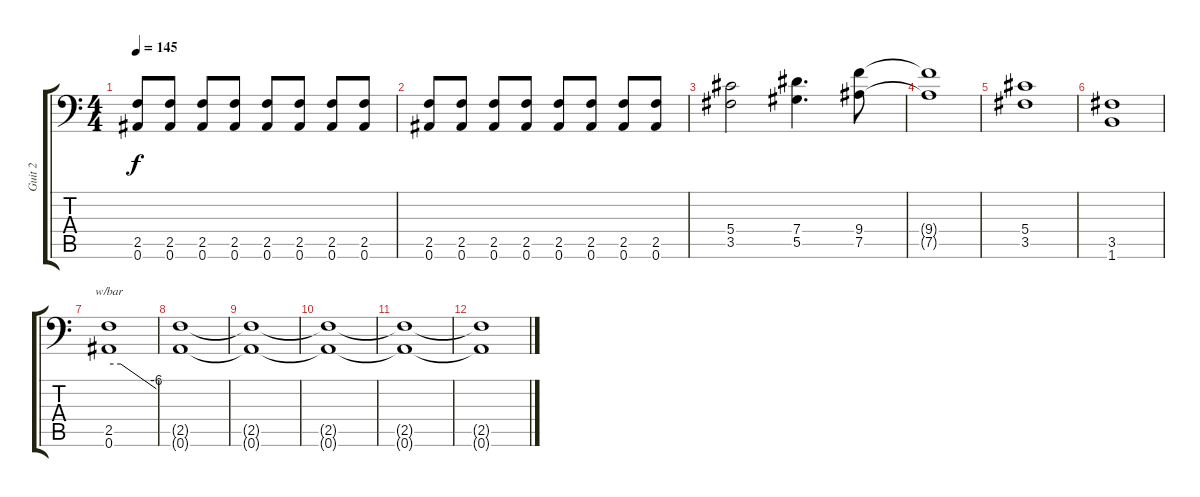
\track ("Guit 2" "Guit 2") {instrument distortionguitar}
\staff {score tabs}
\tuning (Bb3 F3 Db3 Ab2 Eb2 Bb1) {hide}
\ts (4 4)
\tempo 145
\clef f4
\ks c
(2.5 0.6).8{dy f} (2.5 0.6).8 (2.5 0.6).8 (2.5 0.6).8 (2.5 0.6).8 (2.5 0.6).8 (2.5 0.6).8 (2.5 0.6).8 |
(2.5 0.6).8 (2.5 0.6).8 (2.5 0.6).8 (2.5 0.6).8 (2.5 0.6).8 (2.5 0.6).8 (2.5 0.6).8 (2.5 0.6).8 |
(5.4 3.5).2 (7.4 5.5).4{d} (9.4 7.5).8 |
(9.4{t} 7.5{t}).1 |
(5.4 3.5).1 |
(3.5 1.6).1 |
(2.5 0.6).1{tbe (custom default 0 0 15 0 60 -24)} |
(2.5{t} 0.6{t}).1 |
(2.5{t} 0.6{t}).1 |
(2.5{t} 0.6{t}).1 |
(2.5{t} 0.6{t}).1 |
(2.5{t} 0.6{t}).1
